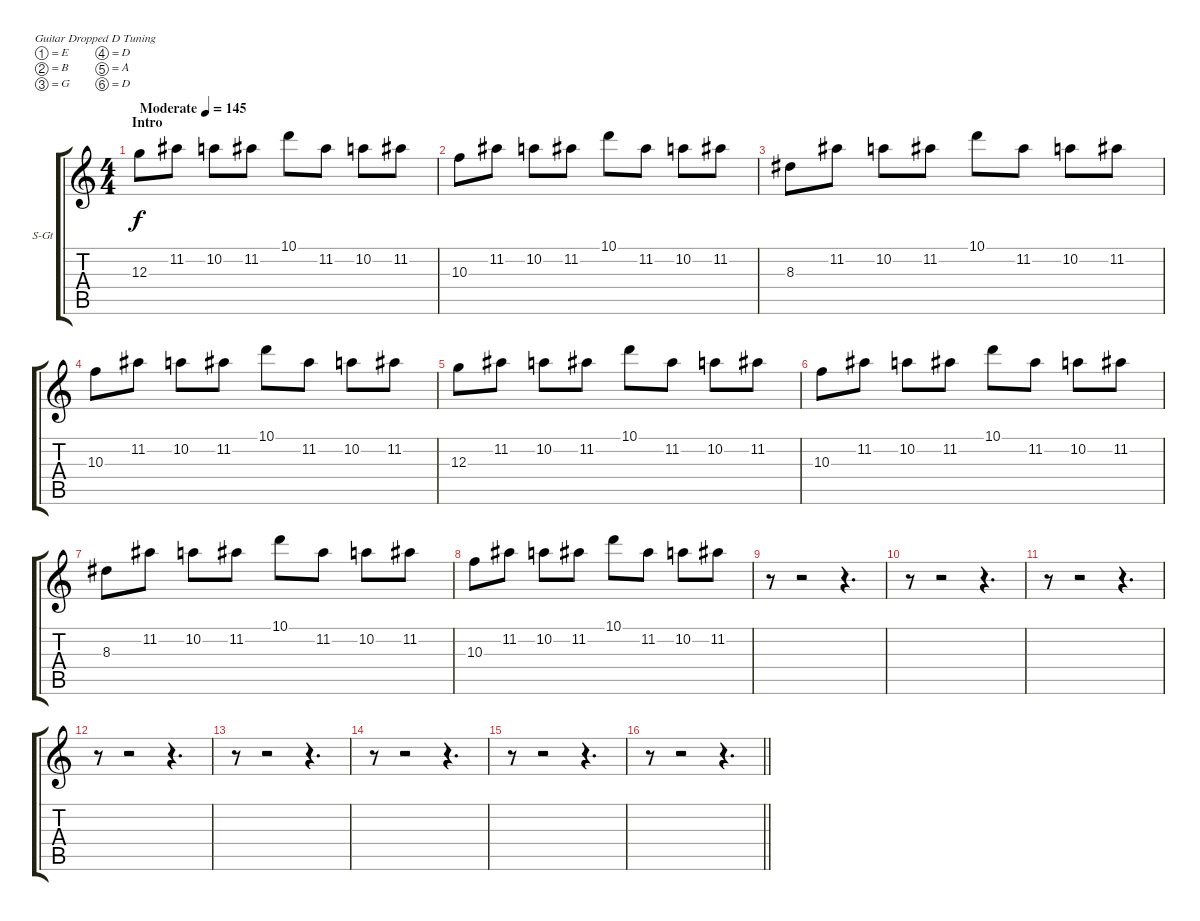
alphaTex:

\bracketExtendMode groupsimilarinstruments
\firstSystemTrackNameOrientation horizontal
\otherSystemsTrackNameOrientation horizontal
\track ("Piano" "S-Gt") {instrument brightacousticpiano}
\staff {score tabs}
\tuning (E4 B3 G3 D3 A2 D2)
\displaytranspose 12
\ts (4 4)
\beaming (8 2 2 2 2)
\section ("" "Intro")
\tempo (145 "Moderate")
\clef g2
\ks c
12.3.8{dy f instrument brightacousticpiano} 11.2.8 10.2.8 11.2.8 10.1.8 11.2.8 10.2.8 11.2.8 |
10.3.8 11.2.8 10.2.8 11.2.8 10.1.8 11.2.8 10.2.8 11.2.8 |
8.3.8 11.2.8 10.2.8 11.2.8 10.1.8 11.2.8 10.2.8 11.2.8 |
10.3.8 11.2.8 10.2.8 11.2.8 10.1.8 11.2.8 10.2.8 11.2.8 |
12.3.8 11.2.8 10.2.8 11.2.8 10.1.8 11.2.8 10.2.8 11.2.8 |
10.3.8 11.2.8 10.2.8 11.2.8 10.1.8 11.2.8 10.2.8 11.2.8 |
8.3.8 11.2.8 10.2.8 11.2.8 10.1.8 11.2.8 10.2.8 11.2.8 |
10.3.8 11.2.8 10.2.8 11.2.8 10.1.8 11.2.8 10.2.8 11.2.8 |
r.8 r.2 r.4{d} |
r.8 r.2 r.4{d} |
r.8 r.2 r.4{d} |
r.8 r.2 r.4{d} |
r.8 r.2 r.4{d} |
r.8 r.2 r.4{d} |
r.8 r.2 r.4{d} |
\barLineRight lightlight
r.8 r.2 r.4{d}
